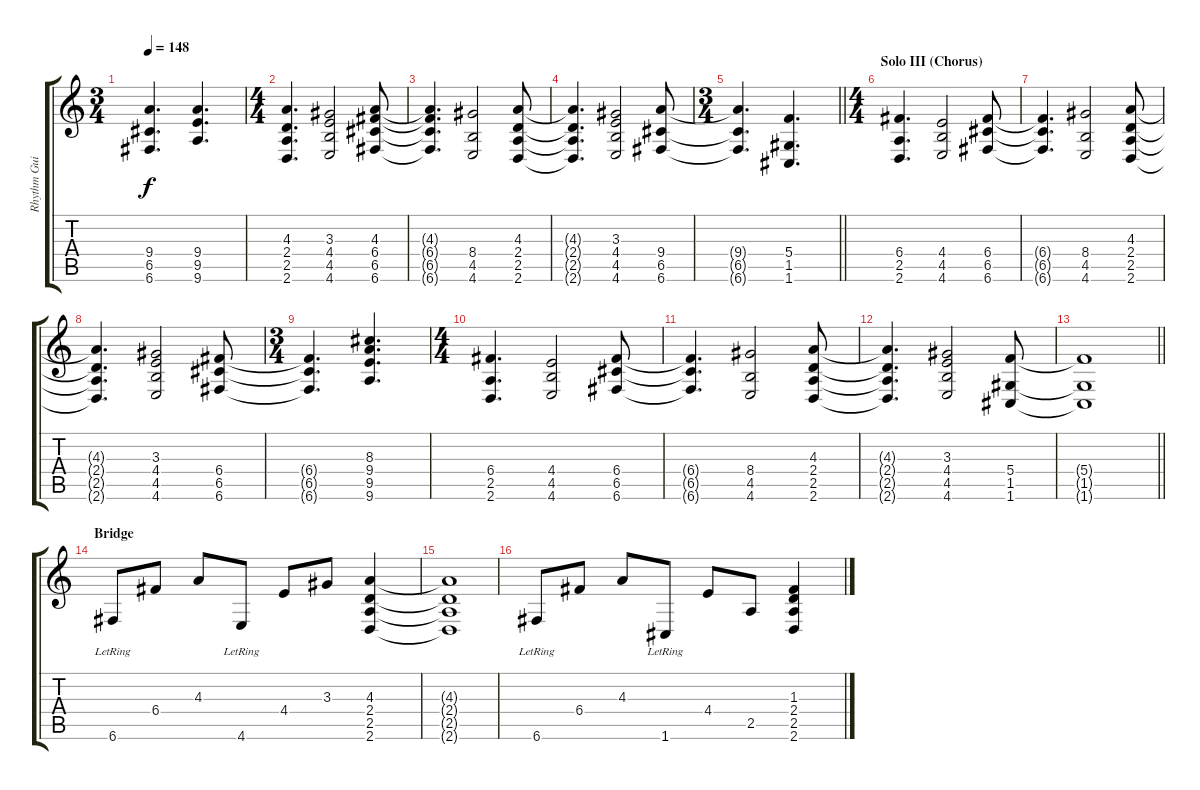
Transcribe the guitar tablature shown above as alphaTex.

\track ("Rhythm Guitar II" "Rhythm Gui") {instrument overdrivenguitar}
\staff {score tabs}
\tuning (D4 A3 F3 C3 G2 C2) {hide}
\ts (3 4)
\tempo 148
\clef g2
\ks c
(9.4{t} 6.5{t} 6.6{t}).4{d dy f} (9.4 9.5 9.6).4{d} |
\ts (4 4)
(4.3 2.4 2.5 2.6).4{d} (3.3 4.4 4.5 4.6).2 (4.3 6.4 6.5 6.6).8 |
(4.3{t} 6.4{t} 6.5{t} 6.6{t}).4{d} (8.4 4.5 4.6).2 (4.3 2.4 2.5 2.6).8 |
(4.3{t} 2.4{t} 2.5{t} 2.6{t}).4{d} (3.3 4.4 4.5 4.6).2 (9.4 6.5 6.6).8 |
\ts (3 4)
\barLineRight lightlight
(9.4{t} 6.5{t} 6.6{t}).4{d} (5.4 1.5 1.6).4{d} |
\ts (4 4)
\section ("" "Solo III (Chorus)")
(6.4 2.5 2.6).4{d balance 16} (4.4 4.5 4.6).2 (6.4 6.5 6.6).8 |
(6.4{t} 6.5{t} 6.6{t}).4{d} (8.4 4.5 4.6).2 (4.3 2.4 2.5 2.6).8 |
(4.3{t} 2.4{t} 2.5{t} 2.6{t}).4{d} (3.3 4.4 4.5 4.6).2 (6.4 6.5 6.6).8 |
\ts (3 4)
(6.4{t} 6.5{t} 6.6{t}).4{d} (8.3 9.4 9.5 9.6).4{d} |
\ts (4 4)
(6.4 2.5 2.6).4{d} (4.4 4.5 4.6).2 (6.4 6.5 6.6).8 |
(6.4{t} 6.5{t} 6.6{t}).4{d} (8.4 4.5 4.6).2 (4.3 2.4 2.5 2.6).8 |
(4.3{t} 2.4{t} 2.5{t} 2.6{t}).4{d} (3.3 4.4 4.5 4.6).2 (5.4 1.5 1.6).8 |
\barLineRight lightlight
(5.4{t} 1.5{t} 1.6{t}).1 |
\section ("" "Bridge")
6.6{lr}.8{balance 0} 6.4.8 4.3.8 4.6{lr}.8 4.4.8 3.3.8 (4.3 2.4 2.5 2.6).4 |
(4.3{t} 2.4{t} 2.5{t} 2.6{t}).1 |
6.6{lr}.8 6.4.8 4.3.8 1.6{lr}.8 4.4.8 2.5.8 (1.3 2.4 2.5 2.6).4
